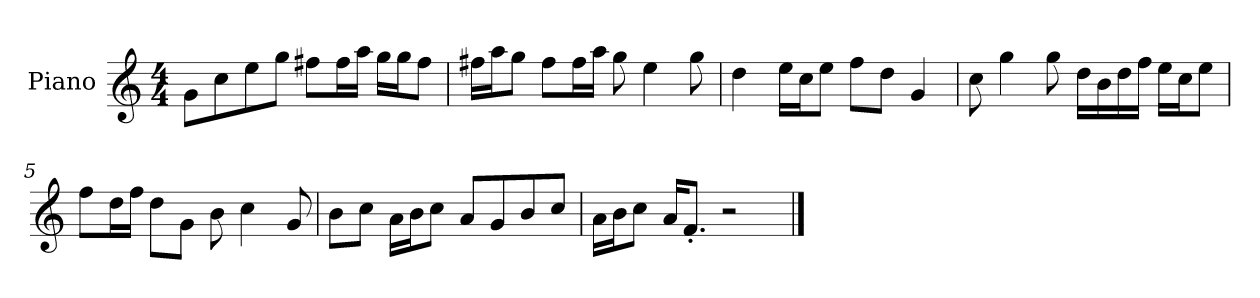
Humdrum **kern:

**kern
*part1
*staff1
*I"Piano
*I'P-no
*clefG2
*k[]
*M4/4
*MM90
=1
8g\L
8cc\
8ee\
8gg\J
8ff#X\L
16ff#\L
16aa\JJ
16gg\LL
16gg\J
8ff#\J
=2
16ff#X\LL
16aa\J
8gg\J
8ff#\L
16ff#\L
16aa\JJ
8gg\
4ee\
8gg\
=3
4dd\
16ee\LL
16cc\J
8ee\J
8ff\L
8dd\J
4g/
=4
8cc\
4gg\
8gg\
16dd\LL
16b\
16dd\
16ff\JJ
16ee\LL
16cc\J
8ee\J
!!LO:LB:g=z
=5
8ff\L
16dd\L
16ff\JJ
8dd\L
8g\J
8b\
4cc\
8g/
=6
8b\L
8cc\J
16a\LL
16b\J
8cc\J
8a/L
8g/
8b/
8cc/J
=7
16a\LL
16b\J
8cc\J
16a/KL
8.f'/J
2r
==
*-
